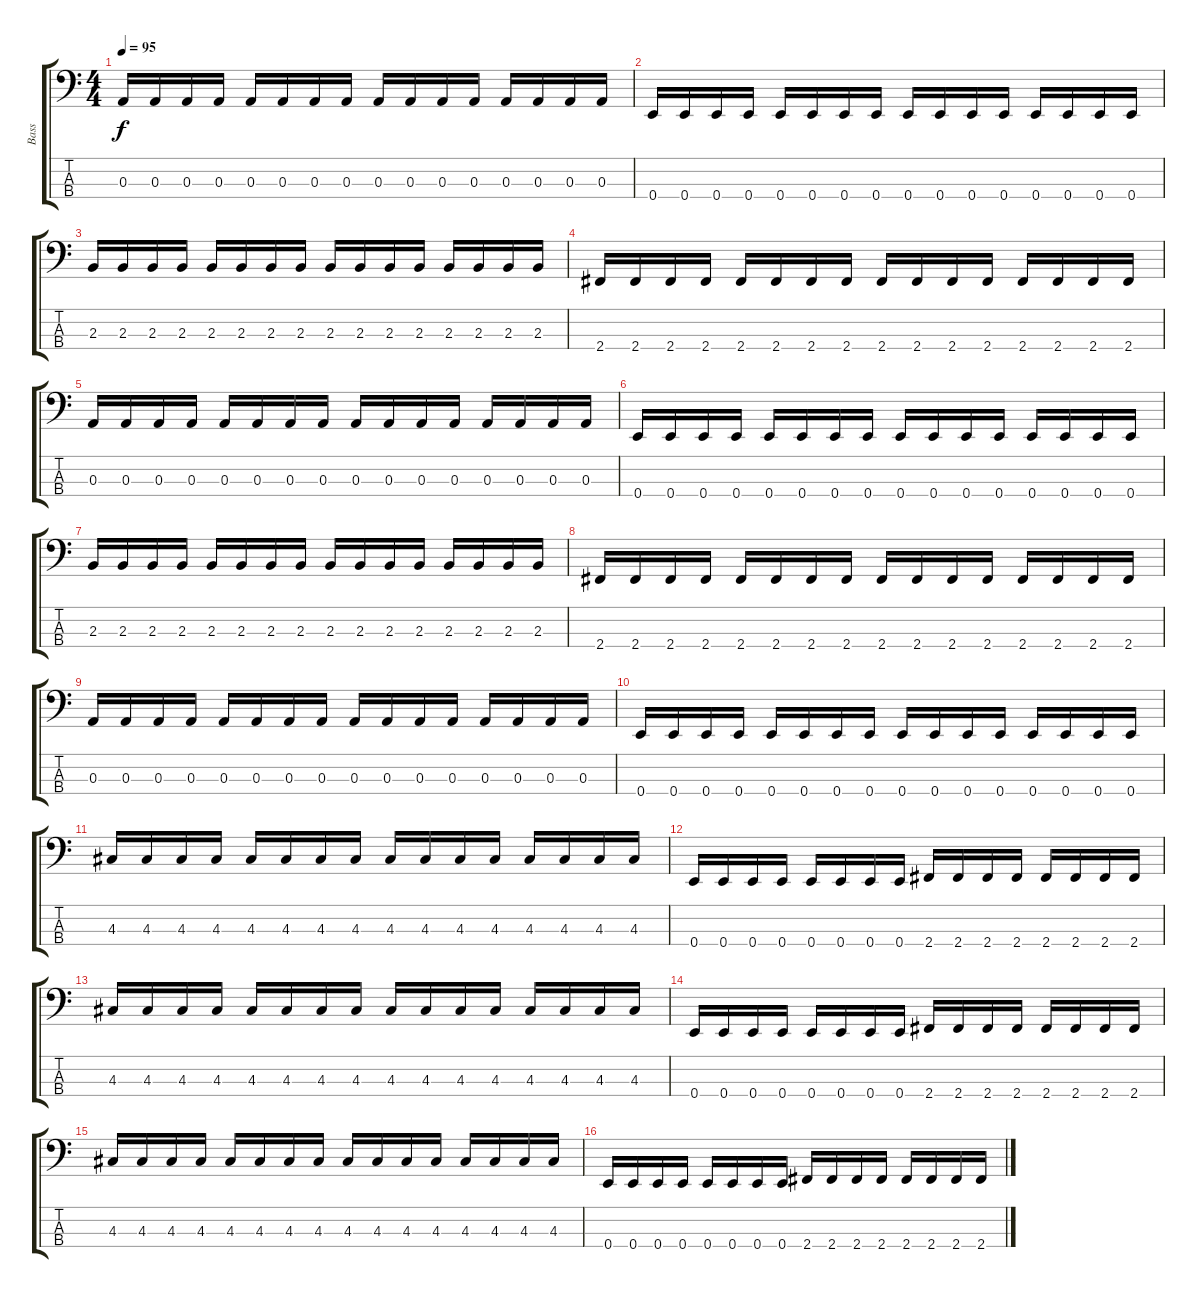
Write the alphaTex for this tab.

\track ("Bass" "Bass") {instrument electricbasspick}
\staff {score tabs}
\tuning (G2 D2 A1 E1) {hide}
\ts (4 4)
\tempo 95
\clef f4
\ks c
0.3.16{dy f} 0.3.16 0.3.16 0.3.16 0.3.16 0.3.16 0.3.16 0.3.16 0.3.16 0.3.16 0.3.16 0.3.16 0.3.16 0.3.16 0.3.16 0.3.16 |
0.4.16 0.4.16 0.4.16 0.4.16 0.4.16 0.4.16 0.4.16 0.4.16 0.4.16 0.4.16 0.4.16 0.4.16 0.4.16 0.4.16 0.4.16 0.4.16 |
2.3.16 2.3.16 2.3.16 2.3.16 2.3.16 2.3.16 2.3.16 2.3.16 2.3.16 2.3.16 2.3.16 2.3.16 2.3.16 2.3.16 2.3.16 2.3.16 |
2.4.16 2.4.16 2.4.16 2.4.16 2.4.16 2.4.16 2.4.16 2.4.16 2.4.16 2.4.16 2.4.16 2.4.16 2.4.16 2.4.16 2.4.16 2.4.16 |
0.3.16 0.3.16 0.3.16 0.3.16 0.3.16 0.3.16 0.3.16 0.3.16 0.3.16 0.3.16 0.3.16 0.3.16 0.3.16 0.3.16 0.3.16 0.3.16 |
0.4.16 0.4.16 0.4.16 0.4.16 0.4.16 0.4.16 0.4.16 0.4.16 0.4.16 0.4.16 0.4.16 0.4.16 0.4.16 0.4.16 0.4.16 0.4.16 |
2.3.16 2.3.16 2.3.16 2.3.16 2.3.16 2.3.16 2.3.16 2.3.16 2.3.16 2.3.16 2.3.16 2.3.16 2.3.16 2.3.16 2.3.16 2.3.16 |
2.4.16 2.4.16 2.4.16 2.4.16 2.4.16 2.4.16 2.4.16 2.4.16 2.4.16 2.4.16 2.4.16 2.4.16 2.4.16 2.4.16 2.4.16 2.4.16 |
0.3.16 0.3.16 0.3.16 0.3.16 0.3.16 0.3.16 0.3.16 0.3.16 0.3.16 0.3.16 0.3.16 0.3.16 0.3.16 0.3.16 0.3.16 0.3.16 |
0.4.16 0.4.16 0.4.16 0.4.16 0.4.16 0.4.16 0.4.16 0.4.16 0.4.16 0.4.16 0.4.16 0.4.16 0.4.16 0.4.16 0.4.16 0.4.16 |
4.3.16 4.3.16 4.3.16 4.3.16 4.3.16 4.3.16 4.3.16 4.3.16 4.3.16 4.3.16 4.3.16 4.3.16 4.3.16 4.3.16 4.3.16 4.3.16 |
0.4.16 0.4.16 0.4.16 0.4.16 0.4.16 0.4.16 0.4.16 0.4.16 2.4.16 2.4.16 2.4.16 2.4.16 2.4.16 2.4.16 2.4.16 2.4.16 |
4.3.16 4.3.16 4.3.16 4.3.16 4.3.16 4.3.16 4.3.16 4.3.16 4.3.16 4.3.16 4.3.16 4.3.16 4.3.16 4.3.16 4.3.16 4.3.16 |
0.4.16 0.4.16 0.4.16 0.4.16 0.4.16 0.4.16 0.4.16 0.4.16 2.4.16 2.4.16 2.4.16 2.4.16 2.4.16 2.4.16 2.4.16 2.4.16 |
4.3.16 4.3.16 4.3.16 4.3.16 4.3.16 4.3.16 4.3.16 4.3.16 4.3.16 4.3.16 4.3.16 4.3.16 4.3.16 4.3.16 4.3.16 4.3.16 |
0.4.16 0.4.16 0.4.16 0.4.16 0.4.16 0.4.16 0.4.16 0.4.16 2.4.16 2.4.16 2.4.16 2.4.16 2.4.16 2.4.16 2.4.16 2.4.16
